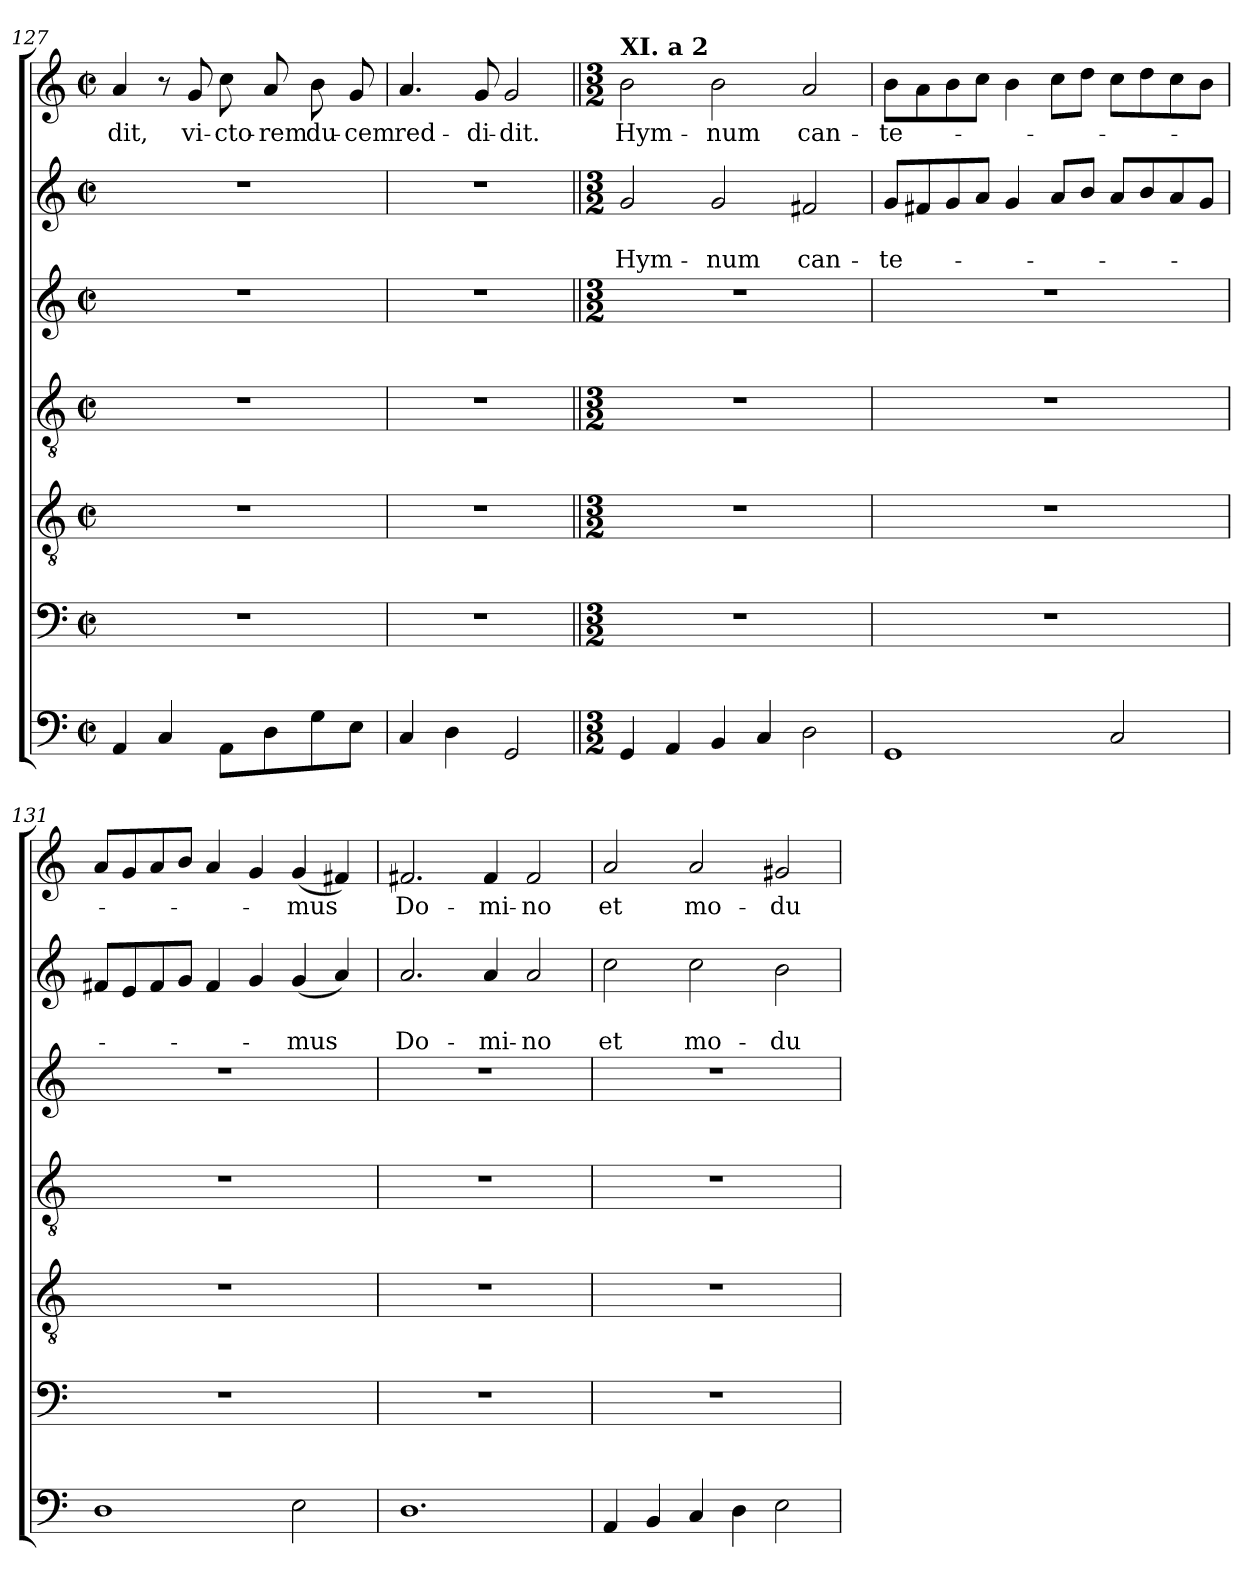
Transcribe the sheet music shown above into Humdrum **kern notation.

**kern	**kern	**kern	**kern	**kern	**kern	**text	**text	**kern	**text
*part7	*part6	*part5	*part4	*part3	*part2	*part2	*part2	*part1	*part1
*staff7	*staff6	*staff5	*staff4	*staff3	*staff2	*staff2	*staff2	*staff1	*staff1
*clefF4	*clefF4	*clefGv2	*clefGv2	*clefG2	*clefG2	*	*	*clefG2	*
*k[]	*k[]	*k[]	*k[]	*k[]	*k[]	*	*	*k[]	*
*C:	*C:	*C:	*C:	*C:	*C:	*	*	*C:	*
*M2/2	*M2/2	*M2/2	*M2/2	*M2/2	*M2/2	*	*	*M2/2	*
*met(c|)	*met(c|)	*met(c|)	*met(c|)	*met(c|)	*met(c|)	*	*	*met(c|)	*
=127	=127	=127	=127	=127	=127	=127	=127	=127	=127
4AA/	1r	1r	1r	1r	1r	.	.	4a/	-dit,
4C/	.	.	.	.	.	.	.	8r	.
.	.	.	.	.	.	.	.	8g/	vi-
8AA\L	.	.	.	.	.	.	.	8cc\	-cto-
8D\	.	.	.	.	.	.	.	8a/	-rem
8G\	.	.	.	.	.	.	.	8b\	du-
8E\J	.	.	.	.	.	.	.	8g/	-cem
=128	=128	=128	=128	=128	=128	=128	=128	=128	=128
4C/	1r	1r	1r	1r	1r	.	.	4.a/	red-
4D\	.	.	.	.	.	.	.	.	.
.	.	.	.	.	.	.	.	8g/	-di-
2GG/	.	.	.	.	.	.	.	2g/	-dit.
!!LO:LB:g=z
=129||	=129||	=129||	=129||	=129||	=129||	=129||	=129||	=129||	=129||
*M3/2	*M3/2	*M3/2	*M3/2	*M3/2	*M3/2	*	*	*M3/2	*
!	!	!	!	!	!	!	!	!LO:TX:a:B:t=XI. a 2	!
4GG/	1.r	1.r	1.r	1.r	2g/	.	Hym-	2b\	Hym-
4AA/	.	.	.	.	.	.	.	.	.
4BB/	.	.	.	.	2g/	.	-num	2b\	-num
4C/	.	.	.	.	.	.	.	.	.
2D\	.	.	.	.	2f#X/	.	can-	2a/	can-
=130	=130	=130	=130	=130	=130	=130	=130	=130	=130
1GG	1.r	1.r	1.r	1.r	8g/L	.	-te-	8b\L	-te-
.	.	.	.	.	8f#X/	.	.	8a\	.
.	.	.	.	.	8g/	.	.	8b\	.
.	.	.	.	.	8a/J	.	.	8cc\J	.
.	.	.	.	.	4g/	.	.	4b\	.
.	.	.	.	.	8a/L	.	.	8cc\L	.
.	.	.	.	.	8b/J	.	.	8dd\J	.
2C/	.	.	.	.	8a/L	.	.	8cc\L	.
.	.	.	.	.	8b/	.	.	8dd\	.
.	.	.	.	.	8a/	.	.	8cc\	.
.	.	.	.	.	8g/J	.	.	8b\J	.
=131	=131	=131	=131	=131	=131	=131	=131	=131	=131
1D	1.r	1.r	1.r	1.r	8f#X/L	.	.	8a/L	.
.	.	.	.	.	8e/	.	.	8g/	.
.	.	.	.	.	8f#/	.	.	8a/	.
.	.	.	.	.	8g/J	.	.	8b/J	.
.	.	.	.	.	4f#/	.	.	4a/	.
.	.	.	.	.	4g/	.	.	4g/	.
2E\	.	.	.	.	(4g/	.	-mus	(4g/	-mus
.	.	.	.	.	4a/)	.	.	4f#X/)	.
=132	=132	=132	=132	=132	=132	=132	=132	=132	=132
1.D	1.r	1.r	1.r	1.r	2.a/	.	Do-	2.f#X/	Do-
.	.	.	.	.	4a/	.	-mi-	4f#/	-mi-
.	.	.	.	.	2a/	.	-no	2f#/	-no
!!LO:LB:g=z
=133	=133	=133	=133	=133	=133	=133	=133	=133	=133
4AA/	1.r	1.r	1.r	1.r	2cc\	.	et	2a/	et
4BB/	.	.	.	.	.	.	.	.	.
4C/	.	.	.	.	2cc\	.	mo-	2a/	mo-
4D\	.	.	.	.	.	.	.	.	.
2E\	.	.	.	.	2b\	.	-du-	2g#X/	-du-
=	=	=	=	=	=	=	=	=	=
*-	*-	*-	*-	*-	*-	*-	*-	*-	*-
